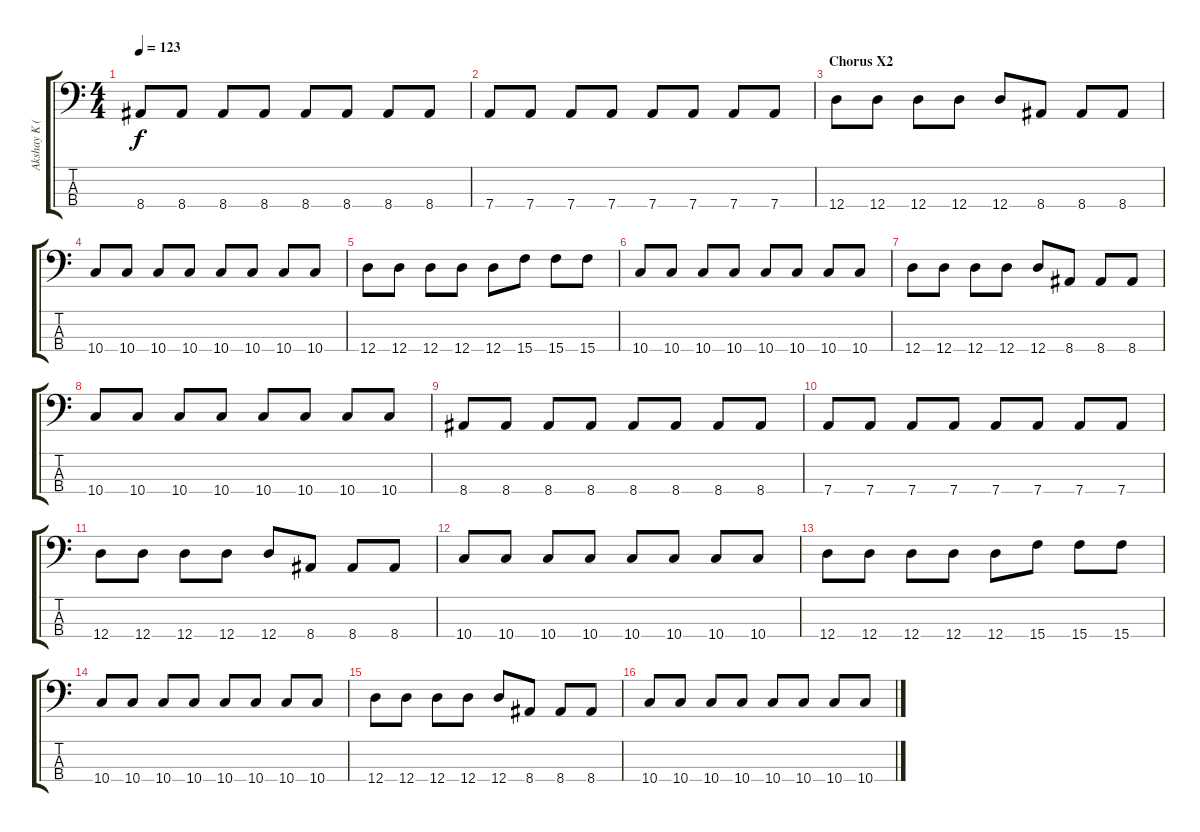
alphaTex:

\track ("Akshay K (B)" "Akshay K (") {instrument electricbassfinger}
\staff {score tabs}
\tuning (G2 D2 A1 D1) {hide}
\ts (4 4)
\tempo 123
\clef f4
\ks c
8.4.8{dy f} 8.4.8 8.4.8 8.4.8 8.4.8 8.4.8 8.4.8 8.4.8 |
7.4.8 7.4.8 7.4.8 7.4.8 7.4.8 7.4.8 7.4.8 7.4.8 |
\section ("" "Chorus X2")
12.4.8 12.4.8 12.4.8 12.4.8 12.4.8 8.4.8 8.4.8 8.4.8 |
10.4.8 10.4.8 10.4.8 10.4.8 10.4.8 10.4.8 10.4.8 10.4.8 |
12.4.8 12.4.8 12.4.8 12.4.8 12.4.8 15.4.8 15.4.8 15.4.8 |
10.4.8 10.4.8 10.4.8 10.4.8 10.4.8 10.4.8 10.4.8 10.4.8 |
12.4.8 12.4.8 12.4.8 12.4.8 12.4.8 8.4.8 8.4.8 8.4.8 |
10.4.8 10.4.8 10.4.8 10.4.8 10.4.8 10.4.8 10.4.8 10.4.8 |
8.4.8 8.4.8 8.4.8 8.4.8 8.4.8 8.4.8 8.4.8 8.4.8 |
7.4.8 7.4.8 7.4.8 7.4.8 7.4.8 7.4.8 7.4.8 7.4.8 |
12.4.8 12.4.8 12.4.8 12.4.8 12.4.8 8.4.8 8.4.8 8.4.8 |
10.4.8 10.4.8 10.4.8 10.4.8 10.4.8 10.4.8 10.4.8 10.4.8 |
12.4.8 12.4.8 12.4.8 12.4.8 12.4.8 15.4.8 15.4.8 15.4.8 |
10.4.8 10.4.8 10.4.8 10.4.8 10.4.8 10.4.8 10.4.8 10.4.8 |
12.4.8 12.4.8 12.4.8 12.4.8 12.4.8 8.4.8 8.4.8 8.4.8 |
10.4.8 10.4.8 10.4.8 10.4.8 10.4.8 10.4.8 10.4.8 10.4.8
